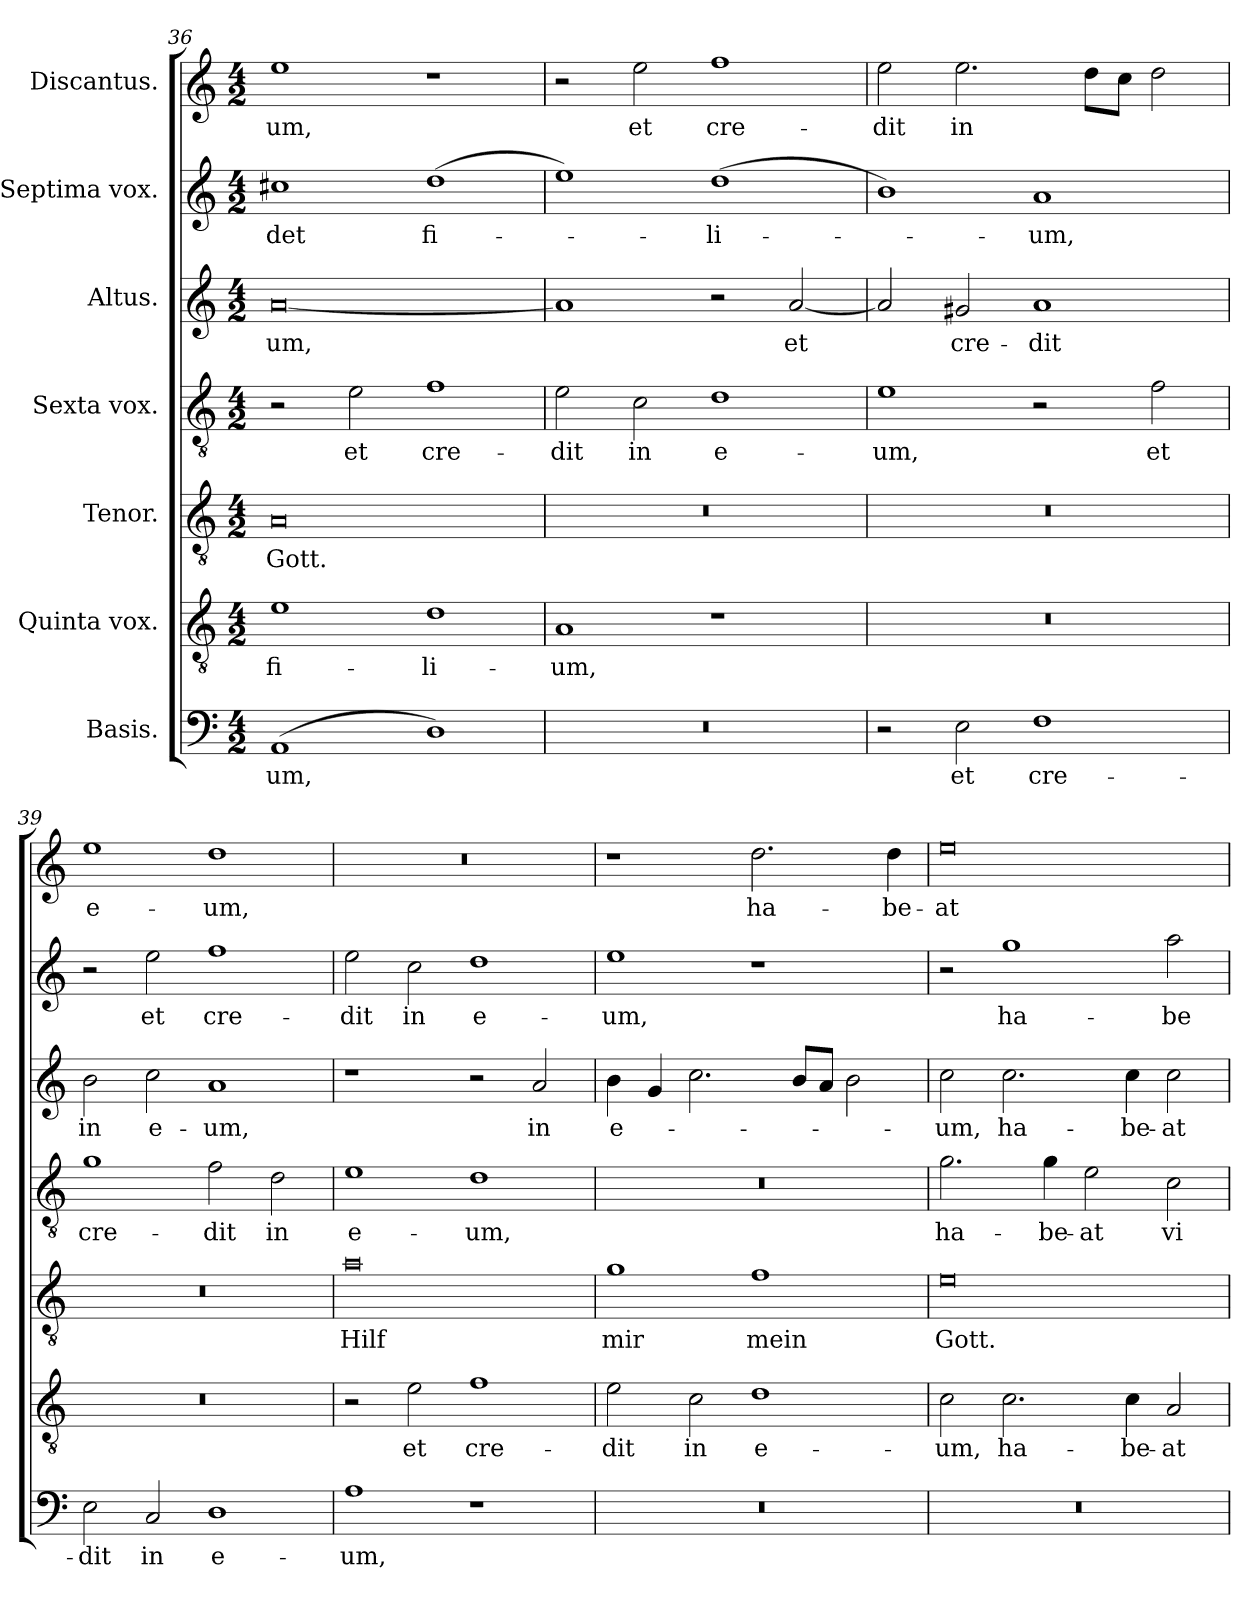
**kern	**text	**kern	**text	**kern	**text	**kern	**text	**kern	**text	**kern	**text	**kern	**text
*part7	*part7	*part6	*part6	*part5	*part5	*part4	*part4	*part3	*part3	*part2	*part2	*part1	*part1
*staff7	*staff7	*staff6	*staff6	*staff5	*staff5	*staff4	*staff4	*staff3	*staff3	*staff2	*staff2	*staff1	*staff1
*I"Basis.	*	*I"Quinta vox.	*	*I"Tenor.	*	*I"Sexta vox.	*	*I"Altus.	*	*I"Septima vox.	*	*I"Discantus.	*
*clefF4	*	*clefGv2	*	*clefGv2	*	*clefGv2	*	*clefG2	*	*clefG2	*	*clefG2	*
*k[]	*	*k[]	*	*k[]	*	*k[]	*	*k[]	*	*k[]	*	*k[]	*
*M4/2	*	*M4/2	*	*M4/2	*	*M4/2	*	*M4/2	*	*M4/2	*	*M4/2	*
=36	=36	=36	=36	=36	=36	=36	=36	=36	=36	=36	=36	=36	=36
!	!LO:LY:b	!	!LO:LY:b	!	!LO:LY:b	!	!	!	!LO:LY:b	!	!LO:LY:b	!	!LO:LY:b
(1AA	-um,	1e	fi-	0A	Gott.	2r	.	[0a	-um,	1cc#X	-det	1ee	-um,
!	!	!	!	!	!	!	!LO:LY:b	!	!	!	!	!	!
.	.	.	.	.	.	2e\	et	.	.	.	.	.	.
!	!	!	!LO:LY:b	!	!	!	!LO:LY:b	!	!	!	!LO:LY:b	!	!
1D)	.	1d	-li-	.	.	1f	cre-	.	.	(1dd	fi-	1r	.
=37	=37	=37	=37	=37	=37	=37	=37	=37	=37	=37	=37	=37	=37
!	!	!	!LO:LY:b	!	!	!	!LO:LY:b	!	!	!	!	!	!
0r	.	1A	-um,	0r	.	2e\	-dit	1a]	.	1ee)	.	2r	.
!	!	!	!	!	!	!	!LO:LY:b	!	!	!	!	!	!LO:LY:b
.	.	.	.	.	.	2c\	in	.	.	.	.	2ee\	et
!	!	!	!	!	!	!	!LO:LY:b	!	!	!	!LO:LY:b	!	!LO:LY:b
.	.	1r	.	.	.	1d	e-	2r	.	(1dd	-li-	1ff	cre-
!	!	!	!	!	!	!	!	!	!LO:LY:b	!	!	!	!
.	.	.	.	.	.	.	.	[2a/	et	.	.	.	.
=38	=38	=38	=38	=38	=38	=38	=38	=38	=38	=38	=38	=38	=38
!	!	!	!	!	!	!	!LO:LY:b	!	!	!	!	!	!LO:LY:b
2r	.	0r	.	0r	.	1e	-um,	2a/]	.	1b)	.	2ee\	-dit
!	!LO:LY:b	!	!	!	!	!	!	!	!LO:LY:b	!	!	!	!LO:LY:b
2E\	et	.	.	.	.	.	.	2g#X/	cre-	.	.	2.ee\	in
!	!LO:LY:b	!	!	!	!	!	!	!	!LO:LY:b	!	!LO:LY:b	!	!
1F	cre-	.	.	.	.	2r	.	1a	-dit	1a	-um,	.	.
.	.	.	.	.	.	.	.	.	.	.	.	8dd\L	.
.	.	.	.	.	.	.	.	.	.	.	.	8cc\J	.
!	!	!	!	!	!	!	!LO:LY:b	!	!	!	!	!	!
.	.	.	.	.	.	2f\	et	.	.	.	.	2dd\	.
=39	=39	=39	=39	=39	=39	=39	=39	=39	=39	=39	=39	=39	=39
!	!LO:LY:b	!	!	!	!	!	!LO:LY:b	!	!LO:LY:b	!	!	!	!LO:LY:b
2E\	-dit	0r	.	0r	.	1g	cre-	2b\	in	2r	.	1ee	e-
!	!LO:LY:b	!	!	!	!	!	!	!	!LO:LY:b	!	!LO:LY:b	!	!
2C/	in	.	.	.	.	.	.	2cc\	e-	2ee\	et	.	.
!	!LO:LY:b	!	!	!	!	!	!LO:LY:b	!	!LO:LY:b	!	!LO:LY:b	!	!LO:LY:b
1D	e-	.	.	.	.	2f\	-dit	1a	-um,	1ff	cre-	1dd	-um,
!	!	!	!	!	!	!	!LO:LY:b	!	!	!	!	!	!
.	.	.	.	.	.	2d\	in	.	.	.	.	.	.
=40	=40	=40	=40	=40	=40	=40	=40	=40	=40	=40	=40	=40	=40
!	!LO:LY:b	!	!	!	!LO:LY:b	!	!LO:LY:b	!	!	!	!LO:LY:b	!	!
1A	-um,	2r	.	0a	Hilf	1e	e-	1r	.	2ee\	-dit	0r	.
!	!	!	!LO:LY:b	!	!	!	!	!	!	!	!LO:LY:b	!	!
.	.	2e\	et	.	.	.	.	.	.	2cc\	in	.	.
!	!	!	!LO:LY:b	!	!	!	!LO:LY:b	!	!	!	!LO:LY:b	!	!
1r	.	1f	cre-	.	.	1d	-um,	2r	.	1dd	e-	.	.
!	!	!	!	!	!	!	!	!	!LO:LY:b	!	!	!	!
.	.	.	.	.	.	.	.	2a/	in	.	.	.	.
=41	=41	=41	=41	=41	=41	=41	=41	=41	=41	=41	=41	=41	=41
!	!	!	!LO:LY:b	!	!LO:LY:b	!	!	!	!LO:LY:b	!	!LO:LY:b	!	!
0r	.	2e\	-dit	1g	mir	0r	.	4b\	e-	1ee	-um,	1r	.
.	.	.	.	.	.	.	.	4g/	.	.	.	.	.
!	!	!	!LO:LY:b	!	!	!	!	!	!	!	!	!	!
.	.	2c\	in	.	.	.	.	2.cc\	.	.	.	.	.
!	!	!	!LO:LY:b	!	!LO:LY:b	!	!	!	!	!	!	!	!LO:LY:b
.	.	1d	e-	1f	mein	.	.	.	.	1r	.	2.dd\	ha-
.	.	.	.	.	.	.	.	8b/L	.	.	.	.	.
.	.	.	.	.	.	.	.	8a/J	.	.	.	.	.
.	.	.	.	.	.	.	.	2b\	.	.	.	.	.
!	!	!	!	!	!	!	!	!	!	!	!	!	!LO:LY:b
.	.	.	.	.	.	.	.	.	.	.	.	4dd\	-be-
!!LO:LB:g=z
=42	=42	=42	=42	=42	=42	=42	=42	=42	=42	=42	=42	=42	=42
!	!	!	!LO:LY:b	!	!LO:LY:b	!	!LO:LY:b	!	!LO:LY:b	!	!	!	!LO:LY:b
0r	.	2c\	-um,	0e	Gott.	2.g\	ha-	2cc\	-um,	2r	.	0ee	-at
!	!	!	!LO:LY:b	!	!	!	!	!	!LO:LY:b	!	!LO:LY:b	!	!
.	.	2.c\	ha-	.	.	.	.	2.cc\	ha-	1gg	ha-	.	.
!	!	!	!	!	!	!	!LO:LY:b	!	!	!	!	!	!
.	.	.	.	.	.	4g\	-be-	.	.	.	.	.	.
!	!	!	!	!	!	!	!LO:LY:b	!	!	!	!	!	!
.	.	.	.	.	.	2e\	-at	.	.	.	.	.	.
!	!	!	!LO:LY:b	!	!	!	!	!	!LO:LY:b	!	!	!	!
.	.	4c\	-be-	.	.	.	.	4cc\	-be-	.	.	.	.
!	!	!	!LO:LY:b	!	!	!	!LO:LY:b	!	!LO:LY:b	!	!LO:LY:b	!	!
.	.	2A/	-at	.	.	2c\	vi-	2cc\	-at	2aa\	-be-	.	.
=	=	=	=	=	=	=	=	=	=	=	=	=	=
*-	*-	*-	*-	*-	*-	*-	*-	*-	*-	*-	*-	*-	*-
